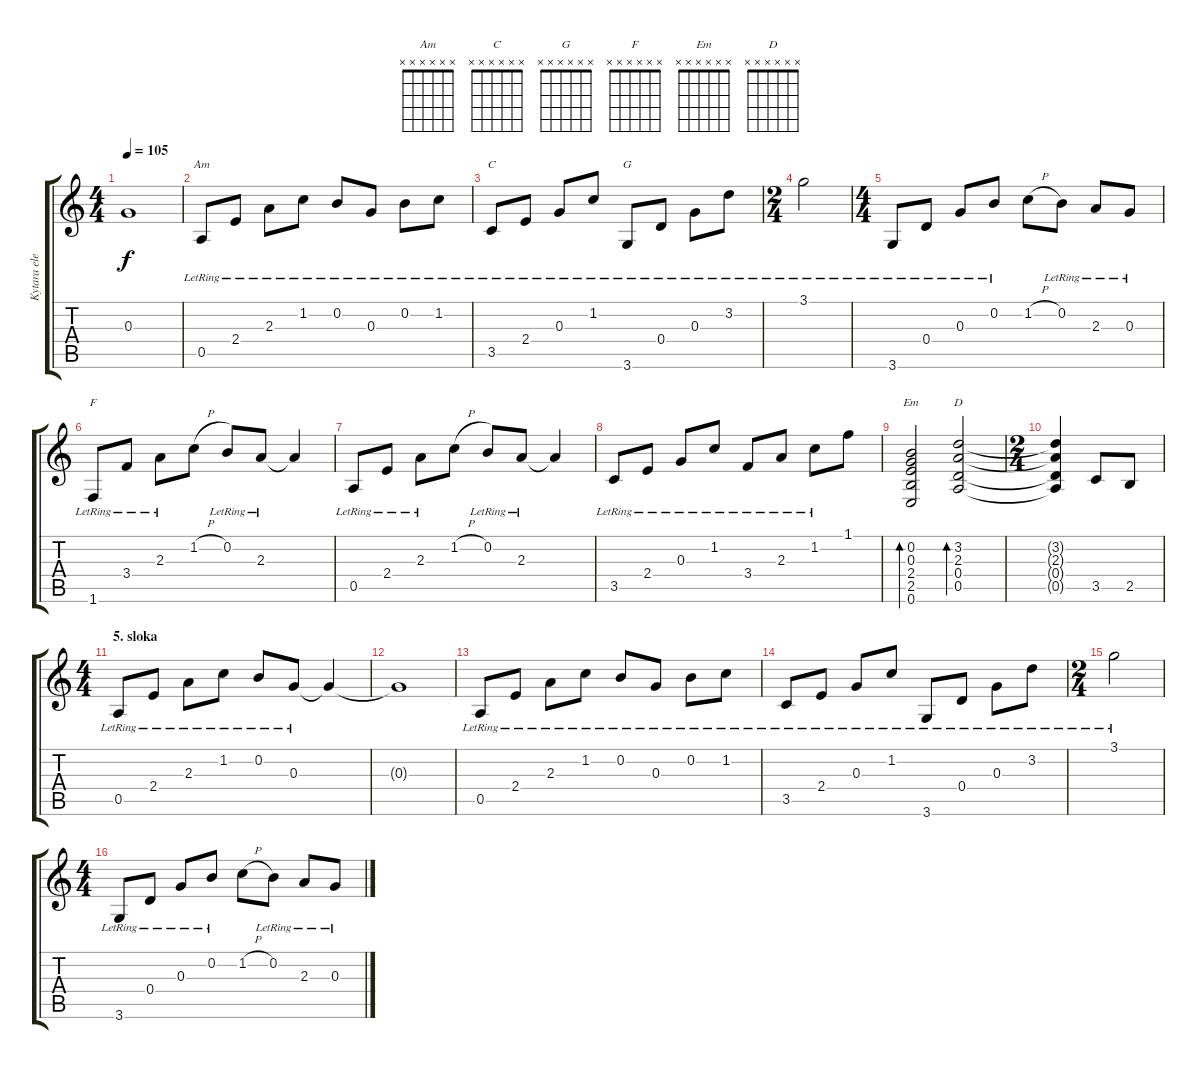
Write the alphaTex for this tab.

\track ("Kytara elektroakusticka" "Kytara ele") {instrument electricguitarmuted}
\staff {score tabs}
\tuning (E4 B3 G3 D3 A2 E2) {hide}
\chord ("Am" x x x x x x)
\chord ("C" x x x x x x)
\chord ("G" x x x x x x)
\chord ("F" x x x x x x)
\chord ("Em" x x x x x x)
\chord ("D" x x x x x x)
\ts (4 4)
\tempo 105
\clef g2
\ks c
0.3{t}.1{dy f} |
0.5{lr}.8{ch "Am"} 2.4{lr}.8 2.3{lr}.8 1.2{lr}.8 0.2{lr}.8 0.3{lr}.8 0.2{lr}.8 1.2{lr}.8 |
3.5{lr}.8{ch "C"} 2.4{lr}.8 0.3{lr}.8 1.2{lr}.8 3.6{lr}.8{ch "G"} 0.4{lr}.8 0.3{lr}.8 3.2{lr}.8 |
\ts (2 4)
3.1{lr}.2 |
\ts (4 4)
3.6{lr}.8 0.4{lr}.8 0.3{lr}.8 0.2{lr}.8 1.2{h}.8 0.2{lr}.8 2.3{lr}.8 0.3{lr}.8 |
1.6{lr}.8{ch "F"} 3.4{lr}.8 2.3{lr}.8 1.2{h}.8 0.2{lr}.8 2.3{lr}.8 2.3{t}.4 |
0.5{lr}.8 2.4{lr}.8 2.3{lr}.8 1.2{h}.8 0.2{lr}.8 2.3{lr}.8 2.3{t}.4 |
3.5{lr}.8 2.4{lr}.8 0.3{lr}.8 1.2{lr}.8 3.4{lr}.8 2.3{lr}.8 1.2{lr}.8 1.1.8 |
(0.2 0.3 2.4 2.5 0.6).2{bd 240 ch "Em"} (3.2 2.3 0.4 0.5).2{bd 240 ch "D"} |
\ts (2 4)
(3.2{t} 2.3{t} 0.4{t} 0.5{t}).4 3.5.8 2.5.8 |
\ts (4 4)
\section ("" "5. sloka")
0.5{lr}.8{balance 8} 2.4{lr}.8 2.3{lr}.8 1.2{lr}.8 0.2{lr}.8 0.3{lr}.8 0.3{t}.4 |
0.3{t}.1 |
0.5{lr}.8 2.4{lr}.8 2.3{lr}.8 1.2{lr}.8 0.2{lr}.8 0.3{lr}.8 0.2{lr}.8 1.2{lr}.8 |
3.5{lr}.8 2.4{lr}.8 0.3{lr}.8 1.2{lr}.8 3.6{lr}.8 0.4{lr}.8 0.3{lr}.8 3.2{lr}.8 |
\ts (2 4)
3.1{lr}.2 |
\ts (4 4)
3.6{lr}.8 0.4{lr}.8 0.3{lr}.8 0.2{lr}.8 1.2{h}.8 0.2{lr}.8 2.3{lr}.8 0.3{lr}.8
